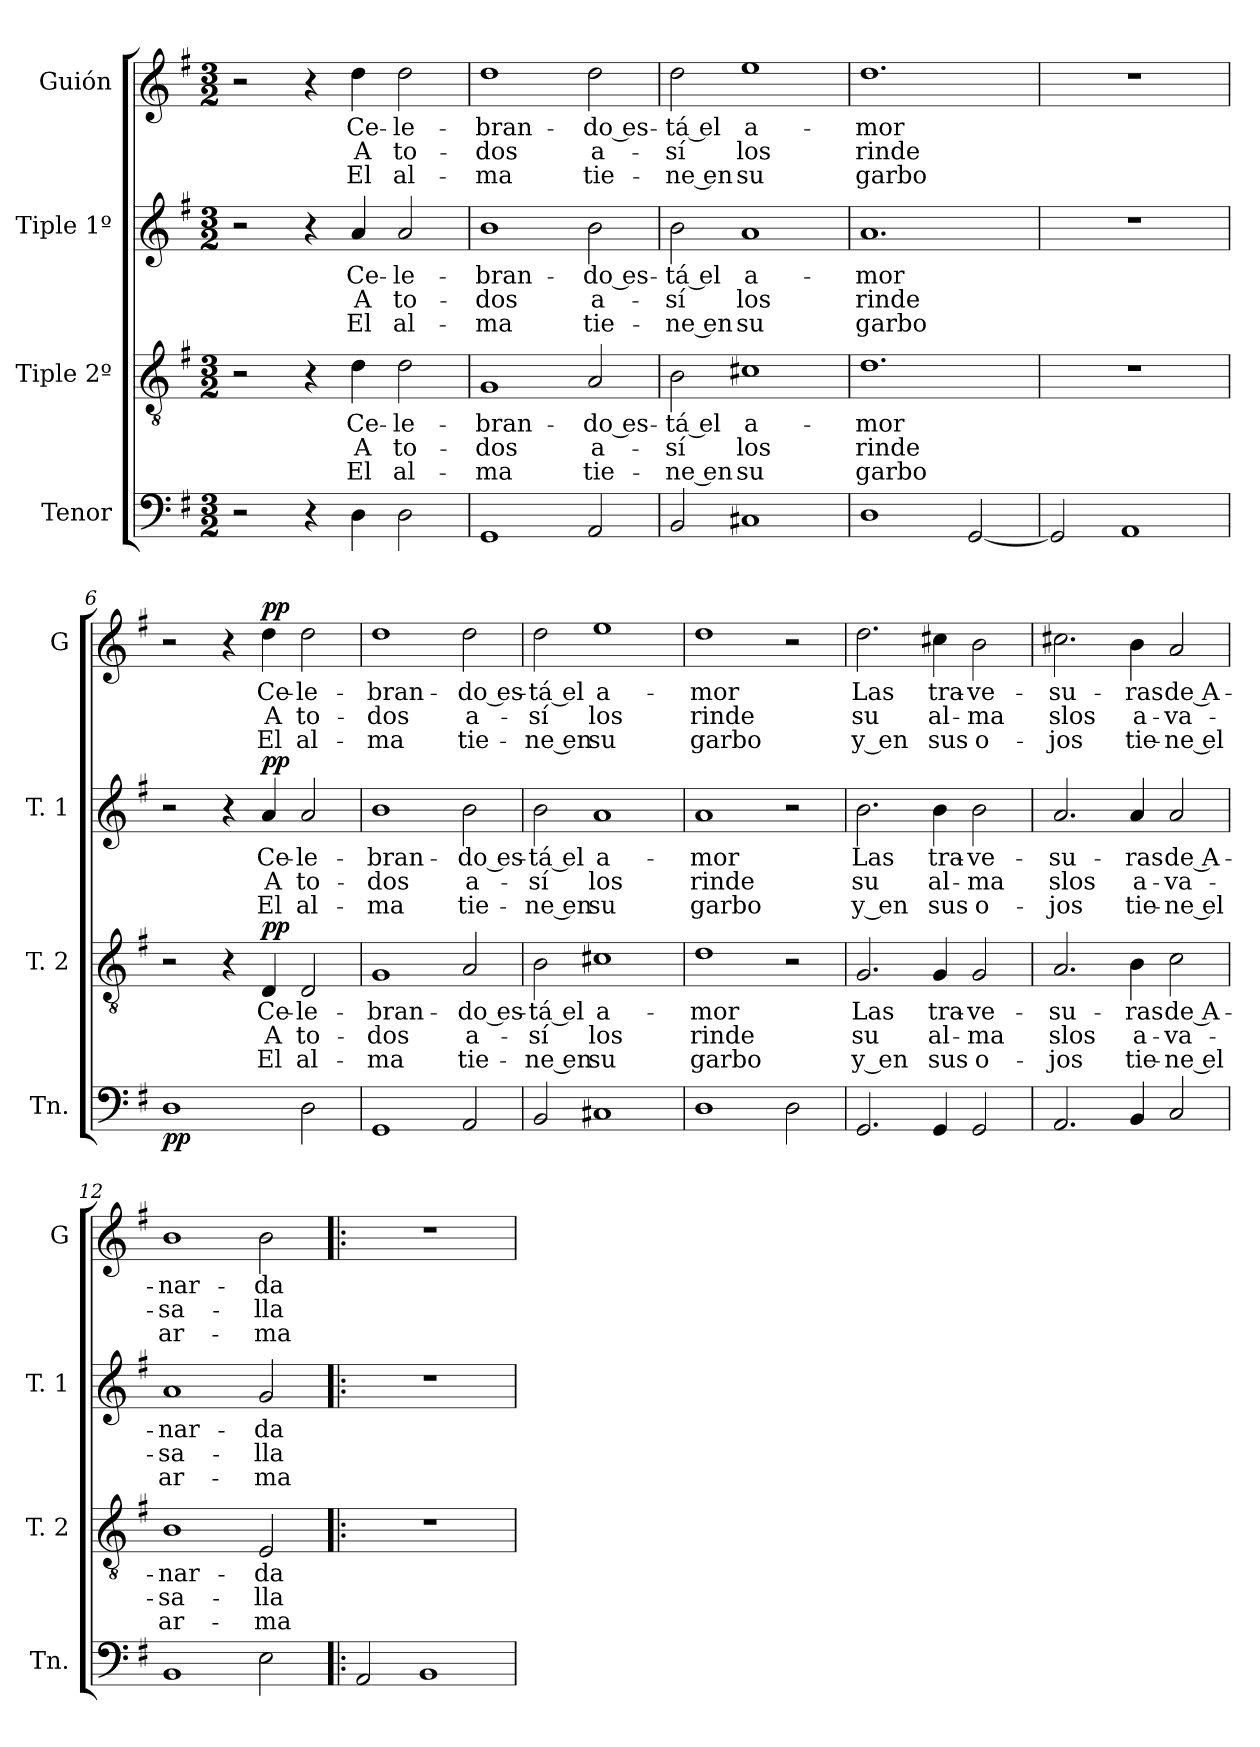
**kern	**dynam	**kern	**text	**text	**text	**dynam	**kern	**text	**text	**text	**dynam	**kern	**text	**text	**text	**dynam
*part4	*part4	*part3	*part3	*part3	*part3	*part3	*part2	*part2	*part2	*part2	*part2	*part1	*part1	*part1	*part1	*part1
*staff4	*staff4	*staff3	*staff3	*staff3	*staff3	*staff3	*staff2	*staff2	*staff2	*staff2	*staff2	*staff1	*staff1	*staff1	*staff1	*staff1
*I"Tenor	*	*I"Tiple 2º	*	*	*	*	*I"Tiple 1º	*	*	*	*	*I"Guión	*	*	*	*
*I'Tn.	*	*I'T. 2	*	*	*	*	*I'T. 1	*	*	*	*	*I'G	*	*	*	*
*clefF4	*	*clefGv2	*	*	*	*	*clefG2	*	*	*	*	*clefG2	*	*	*	*
*k[f#]	*	*k[f#]	*	*	*	*	*k[f#]	*	*	*	*	*k[f#]	*	*	*	*
*M3/2	*	*M3/2	*	*	*	*	*M3/2	*	*	*	*	*M3/2	*	*	*	*
=1	=1	=1	=1	=1	=1	=1	=1	=1	=1	=1	=1	=1	=1	=1	=1	=1
2r	.	2r	.	.	.	.	2r	.	.	.	.	2r	.	.	.	.
4r	.	4r	.	.	.	.	4r	.	.	.	.	4r	.	.	.	.
4D	.	4d	Ce-	A	El	.	4a	Ce-	A	El	.	4dd	Ce-	A	El	.
2D	.	2d	-le-	to-	al-	.	2a	-le-	to-	al-	.	2dd	-le-	to-	al-	.
=2	=2	=2	=2	=2	=2	=2	=2	=2	=2	=2	=2	=2	=2	=2	=2	=2
1GG	.	1G	-bran-	-dos	-ma	.	1b	-bran-	-dos	-ma	.	1dd	-bran-	-dos	-ma	.
2AA	.	2A	-do es-	a-	tie-	.	2b	-do es-	a-	tie-	.	2dd	-do es-	a-	tie-	.
=3	=3	=3	=3	=3	=3	=3	=3	=3	=3	=3	=3	=3	=3	=3	=3	=3
2BB	.	2B	-tá el	-sí	-ne en	.	2b	-tá el	-sí	-ne en	.	2dd	-tá el	-sí	-ne en	.
1C#X	.	1c#X	a-	los	su	.	1a	a-	los	su	.	1ee	a-	los	su	.
=4	=4	=4	=4	=4	=4	=4	=4	=4	=4	=4	=4	=4	=4	=4	=4	=4
1D	.	1.d	-mor	rinde	garbo	.	1.a	-mor	rinde	garbo	.	1.dd	-mor	rinde	garbo	.
[2GG	.	.	.	.	.	.	.	.	.	.	.	.	.	.	.	.
=5	=5	=5	=5	=5	=5	=5	=5	=5	=5	=5	=5	=5	=5	=5	=5	=5
2GG]	.	1.r	.	.	.	.	1.r	.	.	.	.	1.r	.	.	.	.
1AA	.	.	.	.	.	.	.	.	.	.	.	.	.	.	.	.
=6	=6	=6	=6	=6	=6	=6	=6	=6	=6	=6	=6	=6	=6	=6	=6	=6
!	!LO:DY:b	!	!	!	!	!	!	!	!	!	!	!	!	!	!	!
1D	pp	2r	.	.	.	.	2r	.	.	.	.	2r	.	.	.	.
.	.	4r	.	.	.	.	4r	.	.	.	.	4r	.	.	.	.
!	!	!	!	!	!	!LO:DY:a	!	!	!	!	!LO:DY:a	!	!	!	!	!LO:DY:a
.	.	4D	Ce-	A	El	pp	4a	Ce-	A	El	pp	4dd	Ce-	A	El	pp
2D	.	2D	-le-	to-	al-	.	2a	-le-	to-	al-	.	2dd	-le-	to-	al-	.
=7	=7	=7	=7	=7	=7	=7	=7	=7	=7	=7	=7	=7	=7	=7	=7	=7
1GG	.	1G	-bran-	-dos	-ma	.	1b	-bran-	-dos	-ma	.	1dd	-bran-	-dos	-ma	.
2AA	.	2A	-do es-	a-	tie-	.	2b	-do es-	a-	tie-	.	2dd	-do es-	a-	tie-	.
=8	=8	=8	=8	=8	=8	=8	=8	=8	=8	=8	=8	=8	=8	=8	=8	=8
2BB	.	2B	-tá el	-sí	-ne en	.	2b	-tá el	-sí	-ne en	.	2dd	-tá el	-sí	-ne en	.
1C#X	.	1c#X	a-	los	su	.	1a	a-	los	su	.	1ee	a-	los	su	.
=9	=9	=9	=9	=9	=9	=9	=9	=9	=9	=9	=9	=9	=9	=9	=9	=9
1D	.	1d	-mor	rinde	garbo	.	1a	-mor	rinde	garbo	.	1dd	-mor	rinde	garbo	.
2D	.	2r	.	.	.	.	2r	.	.	.	.	2r	.	.	.	.
=10	=10	=10	=10	=10	=10	=10	=10	=10	=10	=10	=10	=10	=10	=10	=10	=10
2.GG	.	2.G	Las	su	y en	.	2.b	Las	su	y en	.	2.dd	Las	su	y en	.
4GG	.	4G	tra-	al-	sus	.	4b	tra-	al-	sus	.	4cc#X	tra-	al-	sus	.
2GG	.	2G	-ve-	-ma	o-	.	2b	-ve-	-ma	o-	.	2b	-ve-	-ma	o-	.
=11	=11	=11	=11	=11	=11	=11	=11	=11	=11	=11	=11	=11	=11	=11	=11	=11
2.AA	.	2.A	-su-	slos	-jos	.	2.a	-su-	slos	-jos	.	2.cc#X	-su-	slos	-jos	.
4BB	.	4B	-ras	a-	tie-	.	4a	-ras	a-	tie-	.	4b	-ras	a-	tie-	.
2C	.	2c	de A-	-va-	-ne el	.	2a	de A-	-va-	-ne el	.	2a	de A-	-va-	-ne el	.
=12	=12	=12	=12	=12	=12	=12	=12	=12	=12	=12	=12	=12	=12	=12	=12	=12
1BB	.	1B	-nar-	-sa-	ar-	.	1a	-nar-	-sa-	ar-	.	1b	-nar-	-sa-	ar-	.
2E	.	2E	-da	-lla	-ma	.	2g	-da	-lla	-ma	.	2b	-da	-lla	-ma	.
=13!|:	=13!|:	=13!|:	=13!|:	=13!|:	=13!|:	=13!|:	=13!|:	=13!|:	=13!|:	=13!|:	=13!|:	=13!|:	=13!|:	=13!|:	=13!|:	=13!|:
2AA	.	1.r	.	.	.	.	1.r	.	.	.	.	1.r	.	.	.	.
1BB	.	.	.	.	.	.	.	.	.	.	.	.	.	.	.	.
=	=	=	=	=	=	=	=	=	=	=	=	=	=	=	=	=
*-	*-	*-	*-	*-	*-	*-	*-	*-	*-	*-	*-	*-	*-	*-	*-	*-
